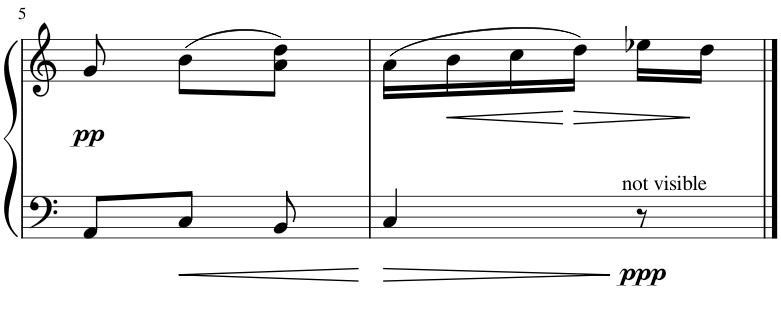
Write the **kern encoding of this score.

**kern	**kern	**dynam
*part1	*part1	*part1
*staff2	*staff1	*staff1/2
*I"Piano	*	*
*I'Pno.	*	*
!!LO:PB:g=z
*clefF4	*clefG2	*
*k[]	*k[]	*
*M3/8	*M3/8	*
=5	=5	=5
!	!	!LO:DY:b
8AA/L	8g/	pp
8C/J	(8b\L	.
8BB/	8a\ 8dd\J)	.
=6	=6	=6
4C/	(16a\LL	.
!	!	!LO:HP:b
.	16b\	<
.	16cc\	.
!	!	!LO:HP:n=1:b
.	16dd\JJ)	[ >
!	!LO:TX:b:t=not visible	!
!	!	!LO:DY:b=2
8r	16ee-X\LL	ppp
.	16dd\JJ	]
==	==	==
*-	*-	*-
